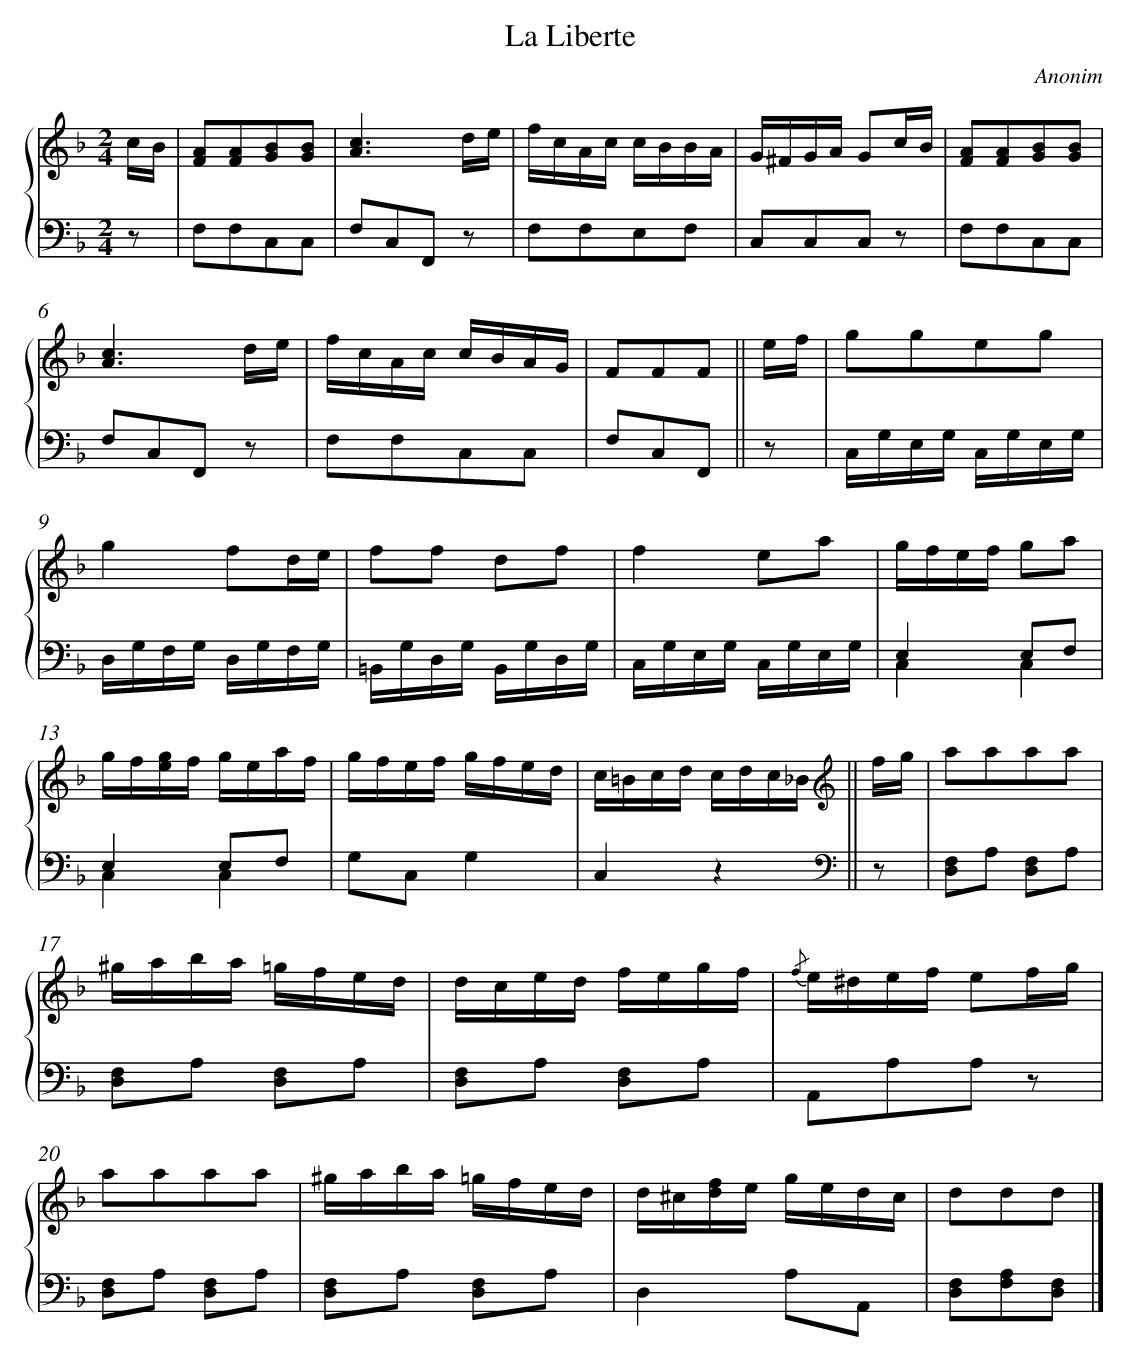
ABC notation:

X:1
T: La Liberte
C: Anonim
L: 1/16
M: 2/4
%%staves {1 2}
V: 1 clef=treble
V: 2 clef=bass
K: F
[V:1] cB [I:setbarnb 1]|
[V:2] z2 |
[V:1] [A2F2][A2F2][B2G2][B2G2] |
[V:2] F,2F,2C,2C,2 |
[V:1] [c6A6]de |
[V:2] F,2C,2F,,2 z2 |
[V:1] fcAc cBBA |
[V:2] F,2F,2E,2F,2 |
[V:1] G^FGA G2cB |
[V:2] C,2C,2C,2 z2 |
[V:1] [A2F2][A2F2][B2G2][B2G2] |
[V:2] F,2F,2C,2C,2 |
[V:1] [c6A6]de |
[V:2] F,2C,2F,,2 z2 |
[V:1] fcAc cBAG |
[V:2] F,2F,2C,2C,2 |
[V:1] F2F2F2 [I:setbarnb 8]||
[V:2] F,2C,2F,,2 ||
[V:1] ef |
[V:2] z2 |
[V:1] g2g2e2g2 |
[V:2] C,G,E,G, C,G,E,G, |
[V:1] g4f2de |
[V:2] D,G,F,G, D,G,F,G, |
[V:1] f2f2 d2f2 |
[V:2] =B,,G,D,G, B,,G,D,G, |
[V:1] f4e2a2 |
[V:2] C,G,E,G, C,G,E,G, |
[V:1] gfef g2a2 |
[V:2] E,4E,2F,2 & C,4C,4 |
[V:1] gf[ge]f geaf |
[V:2] E,4E,2F,2 & C,4C,4 |
[V:1] gfef gfed |
[V:2] G,2C,2G,4 |
[V:1] c=Bcd cdc_B ||
[V:2] C,4z4 ||
[V:1] [K:clef=treble]fg |
[V:2] [K:clef=bass]z2 |
[V:1] a2a2a2a2 |
[V:2] [F,2D,2]A,2 [F,2D,2]A,2 |
[V:1] ^gaba =gfed |
[V:2] [F,2D,2]A,2 [F,2D,2]A,2 |
[V:1] dced fegf |
[V:2] [F,2D,2]A,2 [F,2D,2]A,2 |
[V:1] {/f} e^def e2fg |
[V:2] A,,2A,2A,2 z2 |
[V:1] a2a2a2a2 |
[V:2] [F,2D,2]A,2 [F,2D,2]A,2 |
[V:1] ^gaba =gfed |
[V:2] [F,2D,2]A,2 [F,2D,2]A,2 |
[V:1] d^c[fd]e gedc |
[V:2] D,4A,2A,,2 |
[V:1] d2d2d2 |]
[V:2] [F,2D,2][A,2F,2][F,2D,2] |]
